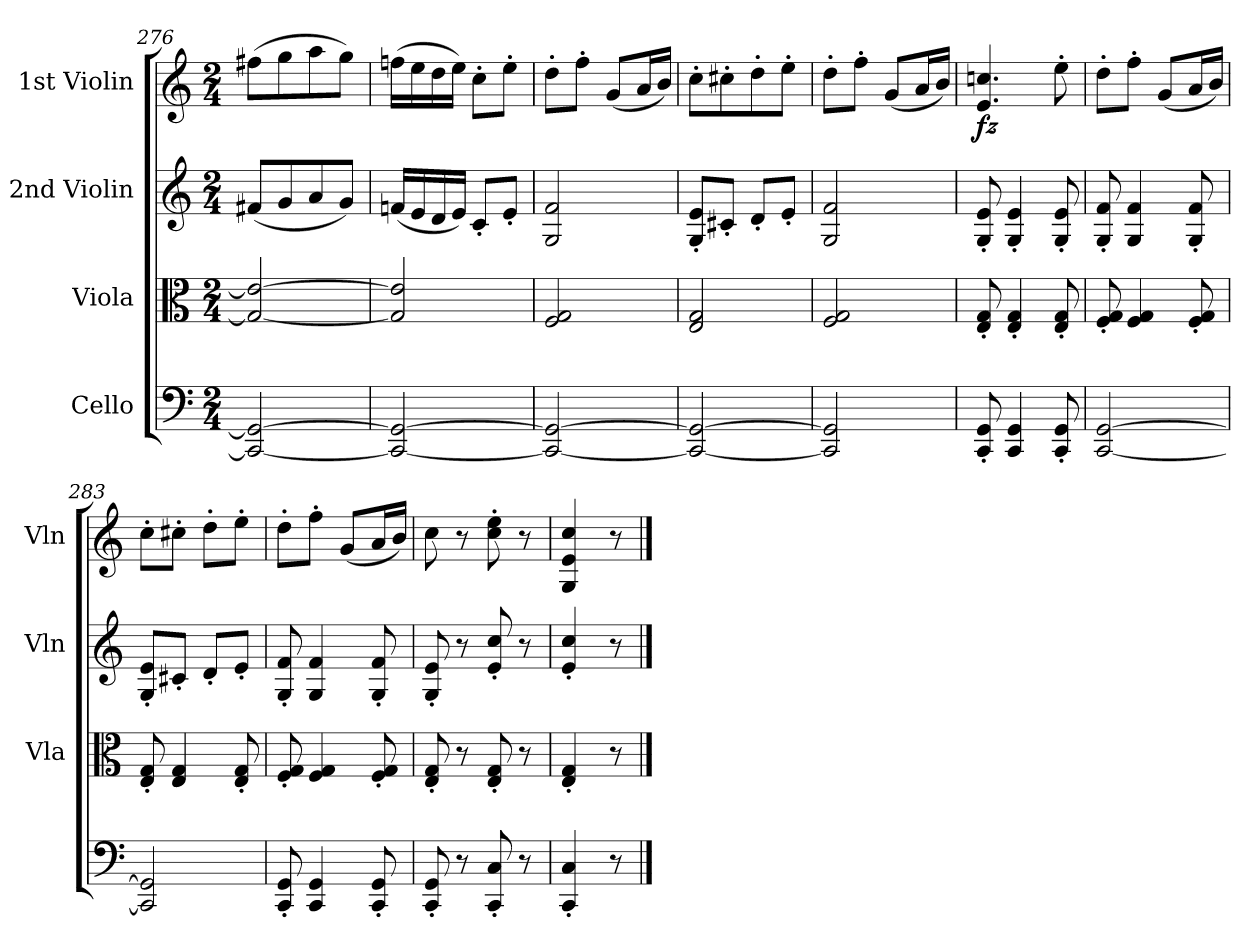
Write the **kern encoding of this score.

**kern	**kern	**kern	**kern	**dynam
*part4	*part3	*part2	*part1	*part1
*staff4	*staff3	*staff2	*staff1	*staff1
*I"Cello	*I"Viola	*I"2nd Violin	*I"1st Violin	*
*	*I'Vla	*I'Vln	*I'Vln	*
*clefF4	*clefC3	*clefG2	*clefG2	*
*k[]	*k[]	*k[]	*k[]	*
*C:	*C:	*C:	*C:	*
*M2/4	*M2/4	*M2/4	*M2/4	*
=276	=276	=276	=276	=276
2CC/_ 2GG/_	2G/_ 2e/_	(8f#X/L	(8ff#X\L	.
.	.	8g/	8gg\	.
.	.	8a/	8aa\	.
.	.	8g/J)	8gg\J)	.
=277	=277	=277	=277	=277
2CC/_ 2GG/_	2G/] 2e/]	(16fn/LL	(16ffn\LL	.
.	.	16e/	16ee\	.
.	.	16d/	16dd\	.
.	.	16e/JJ)	16ee\JJ)	.
.	.	8c'</L	8cc'>\L	.
.	.	8e'</J	8ee'>\J	.
=278	=278	=278	=278	=278
2CC/_ 2GG/_	2F/ 2G/	2G/ 2f/	8dd'>\L	.
.	.	.	8ff'>\J	.
.	.	.	(8g/L	.
.	.	.	16a/L	.
.	.	.	16b/JJ)	.
=279	=279	=279	=279	=279
2CC/_ 2GG/_	2E/ 2G/	8G/'< 8e/'<L	8cc'>\L	.
.	.	8c#X'</J	8cc#X'>\	.
.	.	8d'</L	8dd'>\	.
.	.	8e'</J	8ee'>\J	.
=280	=280	=280	=280	=280
2CC/] 2GG/]	2F/ 2G/	2G/ 2f/	8dd'>\L	.
.	.	.	8ff'>\J	.
.	.	.	(8g/L	.
.	.	.	16a/L	.
.	.	.	16b/JJ)	.
=281	=281	=281	=281	=281
!	!	!	!	!LO:DY:b
8CC/'< 8GG/'<	8E/'< 8G/'<	8G/'< 8e/'<	4.e/ 4.ccn/	fz
4CC/ 4GG/	4E/'< 4G/'<	4G/'< 4e/'<	.	.
8CC/'< 8GG/'<	8E/'< 8G/'<	8G/'< 8e/'<	8ee'>\	.
=282	=282	=282	=282	=282
[2CC/ [2GG/	8F/'< 8G/'<	8G/'< 8f/'<	8dd'>\L	.
.	4F/ 4G/	4G/ 4f/	8ff'>\J	.
.	.	.	(8g/L	.
.	8F/'< 8G/'<	8G/'< 8f/'<	16a/L	.
.	.	.	16b/JJ)	.
=283	=283	=283	=283	=283
2CC/] 2GG/]	8E/'< 8G/'<	8G/'< 8e/'<L	8cc'>\L	.
.	4E/ 4G/	8c#X'</J	8cc#X'>\J	.
.	.	8d'</L	8dd'>\L	.
.	8E/'< 8G/'<	8e'</J	8ee'>\J	.
=284	=284	=284	=284	=284
8CC/'< 8GG/'<	8F/'< 8G/'<	8G/'< 8f/'<	8dd'>\L	.
4CC/ 4GG/	4F/ 4G/	4G/ 4f/	8ff'>\J	.
.	.	.	(8g/L	.
8CC/'< 8GG/'<	8F/'< 8G/'<	8G/'< 8f/'<	16a/L	.
.	.	.	16b/JJ)	.
=285	=285	=285	=285	=285
8CC/'< 8GG/'<	8E/'< 8G/'<	8G/'< 8e/'<	8cc\	.
8r	8r	8r	8r	.
8CC/'< 8C/'<	8E/'< 8G/'<	8e/'< 8cc/'<	8cc\'> 8ee\'>	.
8r	8r	8r	8r	.
=286	=286	=286	=286	=286
4CC/'< 4C/'<	4E/'< 4G/'<	4e/'< 4cc/'<	4G/ 4e/ 4cc/	.
8r	8r	8r	8r	.
==	==	==	==	==
*-	*-	*-	*-	*-
